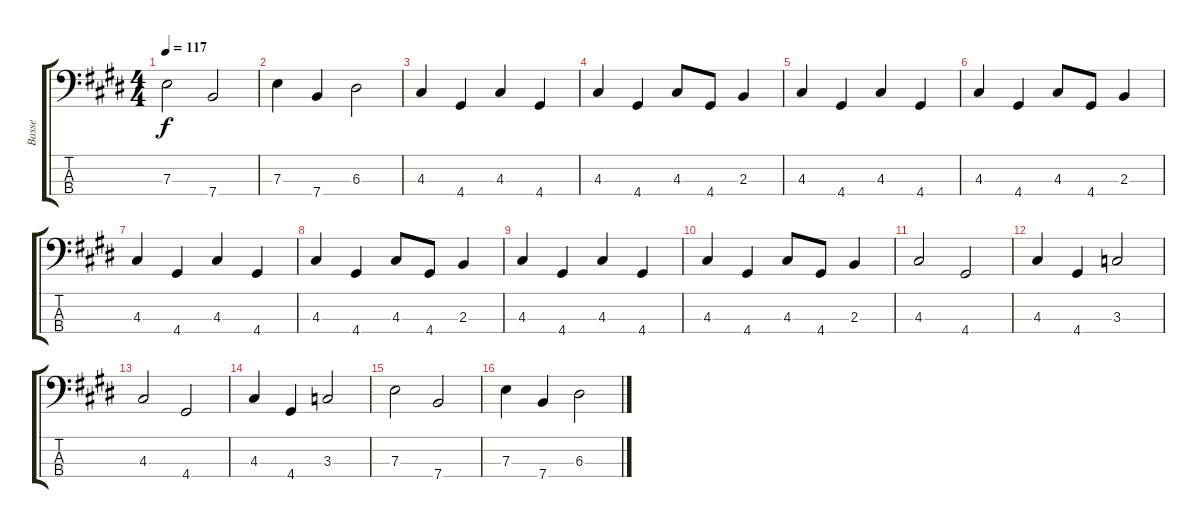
\track ("Basse" "Basse") {instrument electricbasspick}
\staff {score tabs}
\tuning (G2 D2 A1 E1) {hide}
\ts (4 4)
\tempo 117
\clef f4
\ks e
7.3.2{dy f} 7.4.2 |
7.3.4 7.4.4 6.3.2 |
4.3.4 4.4.4 4.3.4 4.4.4 |
4.3.4 4.4.4 4.3.8 4.4.8 2.3.4 |
4.3.4 4.4.4 4.3.4 4.4.4 |
4.3.4 4.4.4 4.3.8 4.4.8 2.3.4 |
4.3.4 4.4.4 4.3.4 4.4.4 |
4.3.4 4.4.4 4.3.8 4.4.8 2.3.4 |
4.3.4 4.4.4 4.3.4 4.4.4 |
4.3.4 4.4.4 4.3.8 4.4.8 2.3.4 |
4.3.2 4.4.2 |
4.3.4 4.4.4 3.3.2 |
4.3.2 4.4.2 |
4.3.4 4.4.4 3.3.2 |
7.3.2 7.4.2 |
7.3.4 7.4.4 6.3.2
